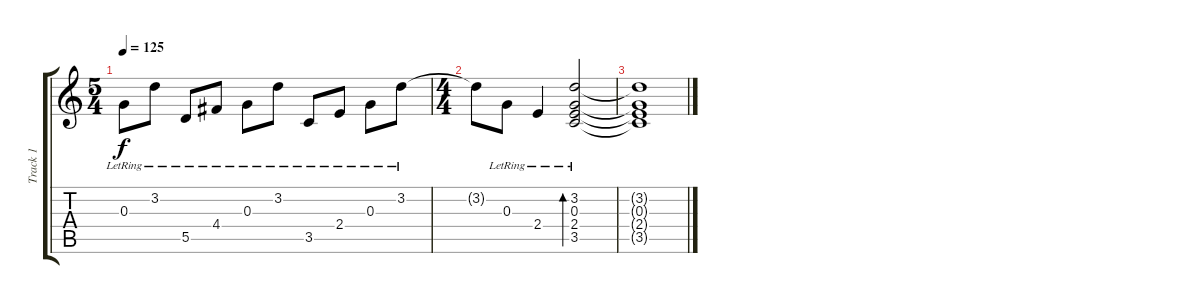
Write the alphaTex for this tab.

\track ("Track 1" "Track 1") {instrument acousticguitarsteel}
\staff {score tabs}
\tuning (E4 B3 G3 D3 A2 E2) {hide}
\ts (5 4)
\tempo 125
\clef g2
\ks c
0.3{lr}.8{dy f} 3.2{lr}.8 5.5{lr}.8 4.4{lr}.8 0.3{lr}.8 3.2{lr}.8 3.5{lr}.8 2.4{lr}.8 0.3{lr}.8 3.2{lr}.8 |
\ts (4 4)
3.2{t}.8 0.3{lr}.8 2.4{lr}.4 (3.2{lr} 0.3{lr} 2.4{lr} 3.5{lr}).2{bd 240} |
(3.2{t} 0.3{t} 2.4{t} 3.5{t}).1
